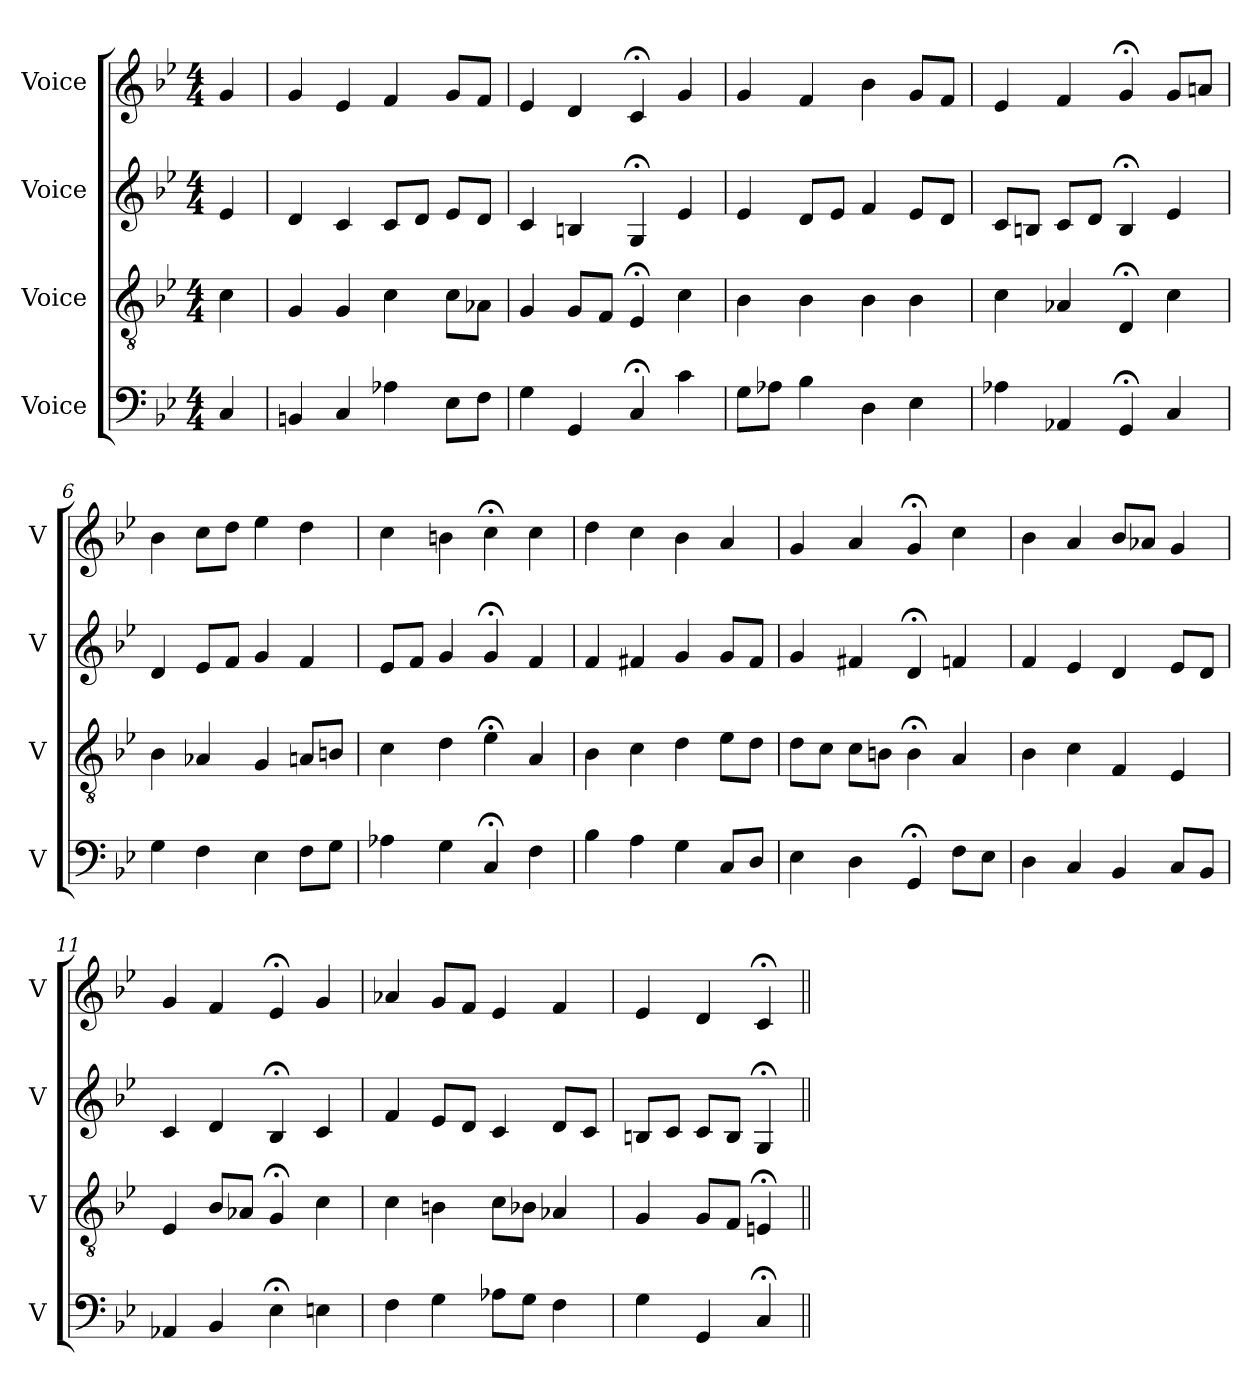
**kern	**kern	**kern	**kern
*part4	*part3	*part2	*part1
*staff4	*staff3	*staff2	*staff1
*I"Voice	*I"Voice	*I"Voice	*I"Voice
*I'V	*I'V	*I'V	*I'V
*clefF4	*clefGv2	*clefG2	*clefG2
*k[b-e-]	*k[b-e-]	*k[b-e-]	*k[b-e-]
*M4/4	*M4/4	*M4/4	*M4/4
*MM100	*MM100	*MM100	*MM100
=1	=1	=1	=1
4C/	4c\	4e-/	4g/
=2	=2	=2	=2
4BBn/	4G/	4d/	4g/
4C/	4G/	4c/	4e-/
4A-X\	4c\	8c/L	4f/
.	.	8d/J	.
8E-\L	8c\L	8e-/L	8g/L
8F\J	8A-X\J	8d/J	8f/J
=3	=3	=3	=3
4G\	4G/	4c/	4e-/
4GG/	8G/L	4Bn/	4d/
.	8F/J	.	.
4C;/	4E-;/	4G;/	4c;/
4c\	4c\	4e-/	4g/
=4	=4	=4	=4
8G\L	4B-\	4e-/	4g/
8A-X\J	.	.	.
4B-\	4B-\	8d/L	4f/
.	.	8e-/J	.
4D\	4B-\	4f/	4b-\
4E-\	4B-\	8e-/L	8g/L
.	.	8d/J	8f/J
=5	=5	=5	=5
4A-X\	4c\	8c/L	4e-/
.	.	8Bn/J	.
4AA-X/	4A-X/	8c/L	4f/
.	.	8d/J	.
4GG;/	4D;/	4B;/	4g;/
4C/	4c\	4e-/	8g/L
.	.	.	8an/J
=6	=6	=6	=6
4G\	4B-\	4d/	4b-\
4F\	4A-X/	8e-/L	8cc\L
.	.	8f/J	8dd\J
4E-\	4G/	4g/	4ee-\
8F\L	8An/L	4f/	4dd\
8G\J	8Bn/J	.	.
!!LO:LB:g=z
=7	=7	=7	=7
4A-X\	4c\	8e-/L	4cc\
.	.	8f/J	.
4G\	4d\	4g/	4bn\
4C;/	4e-;\	4g;/	4cc;\
4F\	4A/	4f/	4cc\
=8	=8	=8	=8
4B-\	4B-\	4f/	4dd\
4A\	4c\	4f#X/	4cc\
4G\	4d\	4g/	4b-\
8C/L	8e-\L	8g/L	4a/
8D/J	8d\J	8f#/J	.
=9	=9	=9	=9
4E-\	8d\L	4g/	4g/
.	8c\J	.	.
4D\	8c\L	4f#X/	4a/
.	8Bn\J	.	.
4GG;/	4B;\	4d;/	4g;/
8F\L	4A/	4fn/	4cc\
8E-\J	.	.	.
=10	=10	=10	=10
4D\	4B-\	4f/	4b-\
4C/	4c\	4e-/	4a/
4BB-/	4F/	4d/	8b-/L
.	.	.	8a-X/J
8C/L	4E-/	8e-/L	4g/
8BB-/J	.	8d/J	.
=11	=11	=11	=11
4AA-X/	4E-/	4c/	4g/
4BB-/	8B-/L	4d/	4f/
.	8A-X/J	.	.
4E-;\	4G;/	4B-;/	4e-;/
4En\	4c\	4c/	4g/
=12	=12	=12	=12
4F\	4c\	4f/	4a-X/
4G\	4Bn\	8e-/L	8g/L
.	.	8d/J	8f/J
8A-X\L	8c\L	4c/	4e-/
8G\J	8B-X\J	.	.
4F\	4A-X/	8d/L	4f/
.	.	8c/J	.
!!LO:LB:g=z
=13	=13	=13	=13
4G\	4G/	8Bn/L	4e-/
.	.	8c/J	.
4GG/	8G/L	8c/L	4d/
.	8F/J	8B/J	.
4C;/	4En;/	4G;/	4c;/
=||	=||	=||	=||
*-	*-	*-	*-
